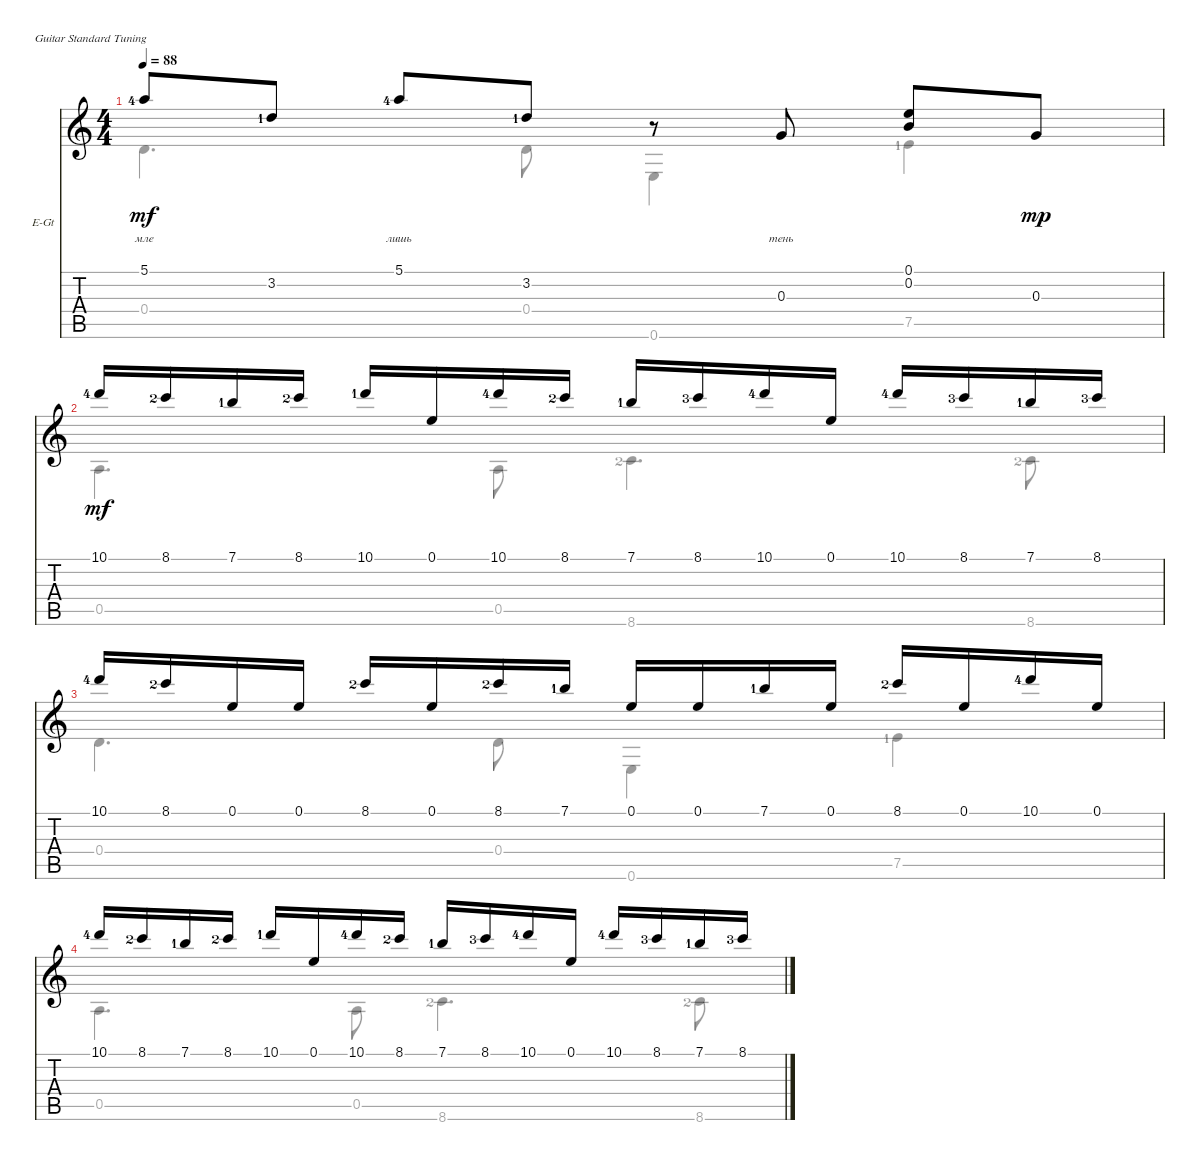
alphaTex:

\defaultSystemsLayout 4
\bracketExtendMode nobrackets
\firstSystemTrackNameOrientation horizontal
\otherSystemsTrackNameOrientation horizontal
\chordDiagramsInScore
\track ("аккомпанемент" "E-Gt") {instrument electricguitarjazz}
\staff {score tabs}
\tuning (E4 B3 G3 D3 A2 E2)
\voice
\ts (4 4)
\tempo 88
\clef g2
\ks c
5.1{lf 5}.8{lyrics (0 "") lyrics (1 "мле") lyrics (2 "") lyrics (3 "") lyrics (4 "") dy mf} 3.2{lf 2}.8{lyrics (0 "") lyrics (1 "") lyrics (2 "") lyrics (3 "") lyrics (4 "")} 5.1{lf 5}.8{lyrics (0 "") lyrics (1 "лишь") lyrics (2 "") lyrics (3 "") lyrics (4 "")} 3.2{lf 2}.8{lyrics (0 "") lyrics (1 "") lyrics (2 "") lyrics (3 "") lyrics (4 "")} r.8 0.3.8{lyrics (0 "") lyrics (1 "тень") lyrics (2 "") lyrics (3 "") lyrics (4 "")} (0.2 0.1).8{lyrics (0 "") lyrics (1 "") lyrics (2 "") lyrics (3 "") lyrics (4 "")} 0.3.8{lyrics (0 "") lyrics (1 "") lyrics (2 "") lyrics (3 "") lyrics (4 "") dy mp} |
10.1{lf 5}.16{lyrics (0 "") lyrics (1 "") lyrics (2 "") lyrics (3 "") lyrics (4 "") dy mf} 8.1{lf 3}.16{lyrics (0 "") lyrics (1 "") lyrics (2 "") lyrics (3 "") lyrics (4 "")} 7.1{lf 2}.16 8.1{lf 3}.16 10.1{lf 2}.16 0.1.16 10.1{lf 5}.16 8.1{lf 3}.16 7.1{lf 2}.16 8.1{lf 4}.16 10.1{lf 5}.16 0.1.16 10.1{lf 5}.16 8.1{lf 4}.16 7.1{lf 2}.16 8.1{lf 4}.16 |
10.1{lf 5}.16 8.1{lf 3}.16 0.1.16 0.1.16 8.1{lf 3}.16 0.1.16 8.1{lf 3}.16 7.1{lf 2}.16 0.1.16 0.1.16 7.1{lf 2}.16 0.1.16 8.1{lf 3}.16 0.1.16 10.1{lf 5}.16 0.1.16 |
10.1{lf 5}.16 8.1{lf 3}.16 7.1{lf 2}.16 8.1{lf 3}.16 10.1{lf 2}.16 0.1.16 10.1{lf 5}.16 8.1{lf 3}.16 7.1{lf 2}.16 8.1{lf 4}.16 10.1{lf 5}.16 0.1.16 10.1{lf 5}.16 8.1{lf 4}.16 7.1{lf 2}.16 8.1{lf 4}.16
\voice
\clef g2
\ottava regular
\simile none
\ks c
0.4.4{d dy mf} 0.4.8 0.6.4 7.5{lf 2}.4 |
0.5.4{d} 0.5.8 8.6{lf 3}.4{d} 8.6{lf 3}.8 |
0.4.4{d} 0.4.8 0.6.4 7.5{lf 2}.4 |
0.5.4{d} 0.5.8 8.6{lf 3}.4{d} 8.6{lf 3}.8
